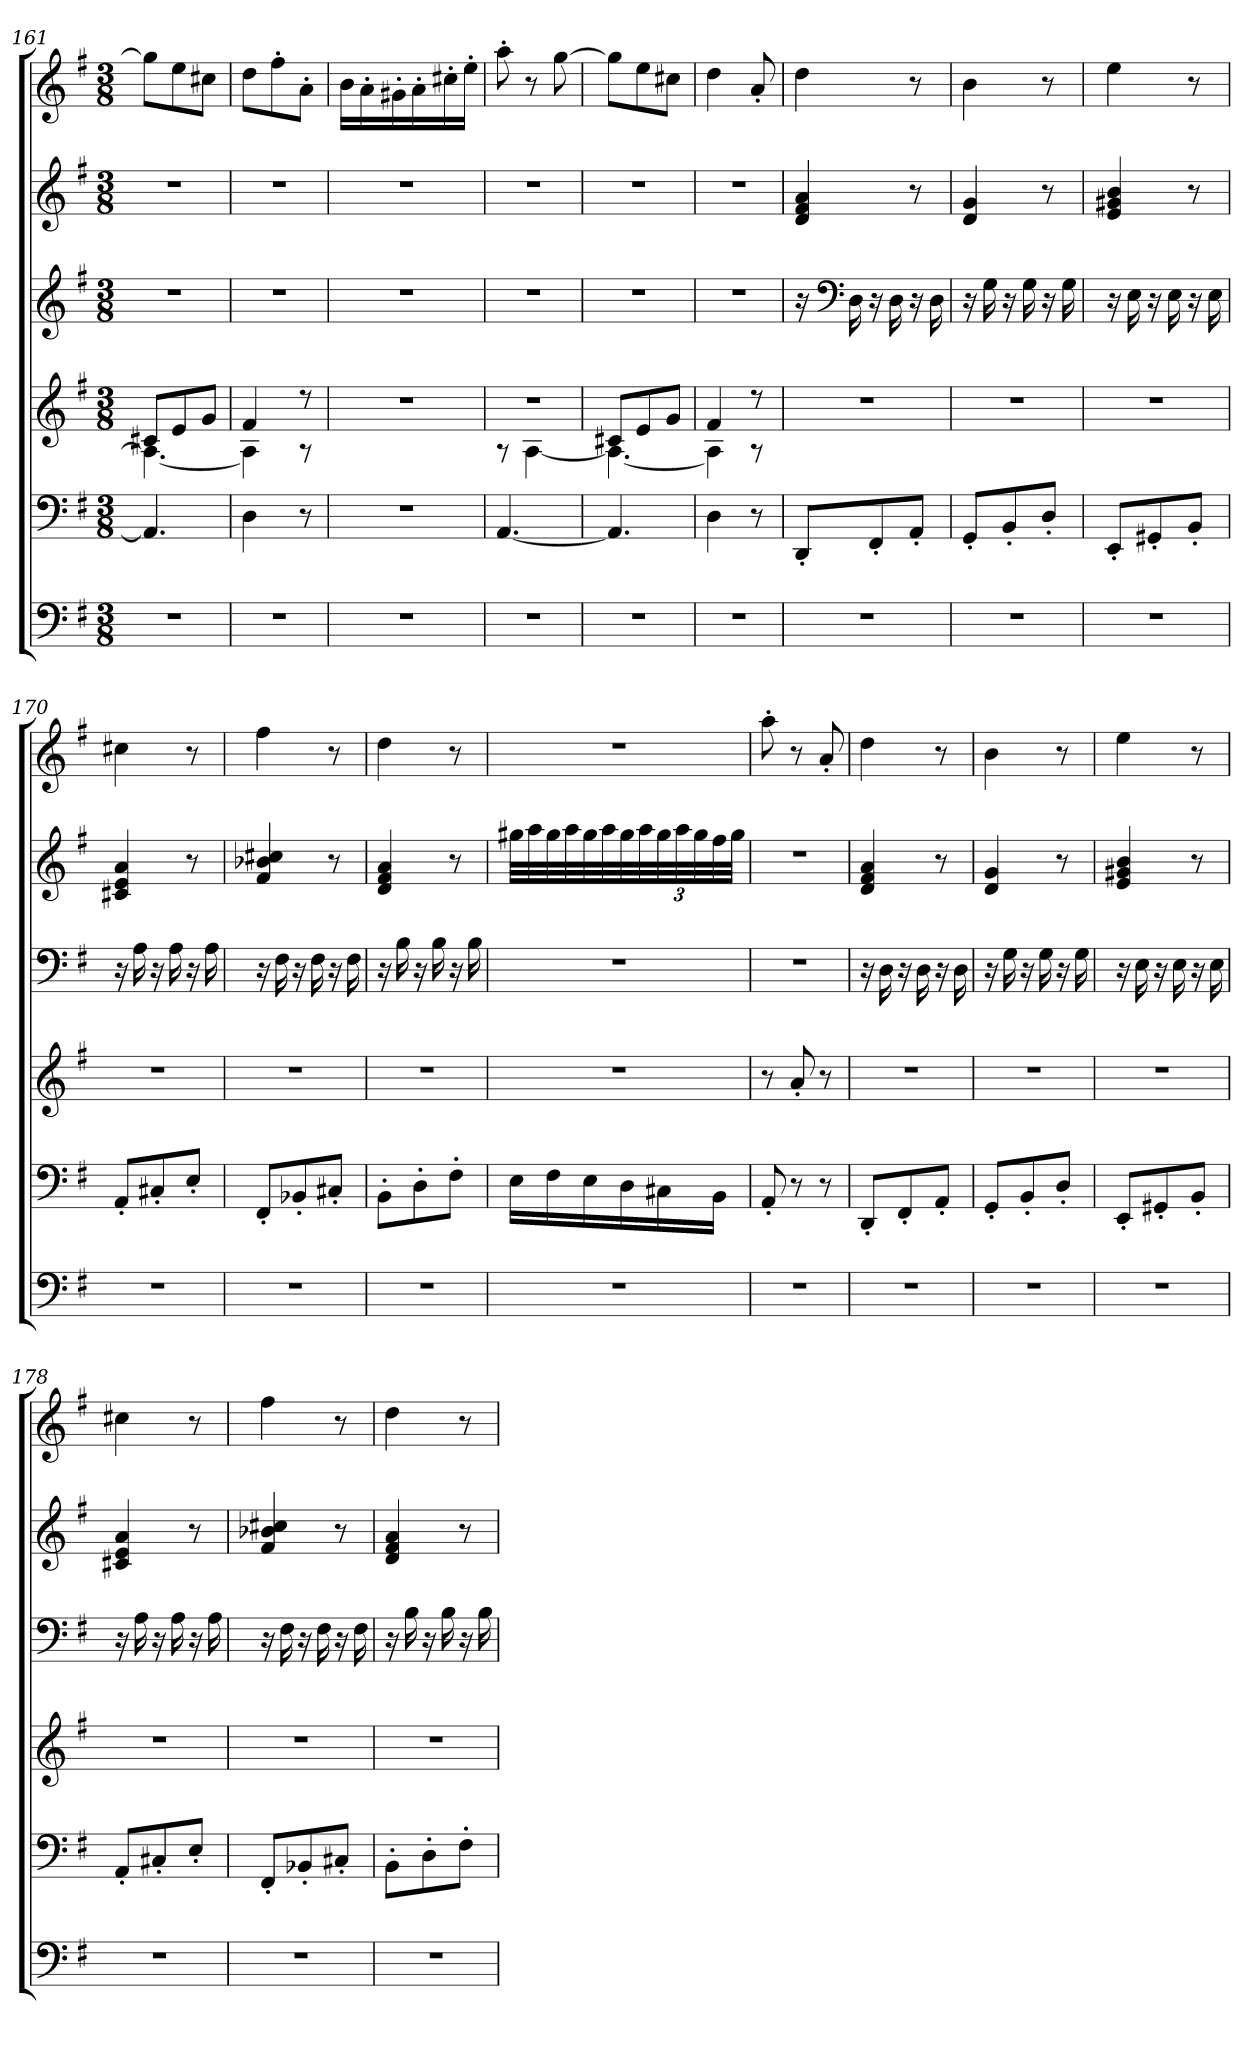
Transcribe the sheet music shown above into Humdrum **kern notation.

**kern	**kern	**kern	**kern	**kern	**kern
*part5	*part5	*part4	*part3	*part2	*part1
*staff6	*staff5	*staff4	*staff3	*staff2	*staff1
*clefF4	*clefF4	*clefG2	*clefG2	*clefG2	*clefG2
*k[f#]	*k[f#]	*k[f#]	*k[f#]	*k[f#]	*k[f#]
*M3/8	*M3/8	*M3/8	*M3/8	*M3/8	*M3/8
*MM111	*MM111	*MM111	*MM111	*MM111	*MM111
=161	=161	=161	=161	=161	=161
*	*	*^	*	*	*
4.r	4.AA/]	8c#X/L	4.A\_	4.r	4.r	8gg\L]
.	.	8e/	.	.	.	8ee\
.	.	8g/J	.	.	.	8cc#X\J
=162	=162	=162	=162	=162	=162	=162
*	*	*	*	*	*	*MM111
4.r	4D\	4f#/	4A\]	4.r	4.r	8dd\L
*	*	*	*	*	*	*MM109
.	.	.	.	.	.	8ff#'\
.	8r	8r	8r	.	.	8a'\J
*	*	*v	*v	*	*	*
=163	=163	=163	=163	=163	=163
*	*	*	*	*	*MM111
4.r	4.r	4.r	4.r	4.r	16b\LL
.	.	.	.	.	16a'\
.	.	.	.	.	16g#X'\
.	.	.	.	.	16a'\
.	.	.	.	.	16cc#X'\
.	.	.	.	.	16ee'\JJ
=164	=164	=164	=164	=164	=164
*	*	*	*	*	*MM111
*	*	*^	*	*	*
4.r	[4.AA/	4.r	8r	4.r	4.r	8aa'\
.	.	.	[4A\	.	.	8r
.	.	.	.	.	.	[8gg\
=165	=165	=165	=165	=165	=165	=165
*	*	*	*	*	*	*MM111
4.r	4.AA/]	8c#X/L	4.A\_	4.r	4.r	8gg\L]
.	.	8e/	.	.	.	8ee\
.	.	8g/J	.	.	.	8cc#X\J
!!LO:LB:g=z
=166	=166	=166	=166	=166	=166	=166
*	*	*	*	*	*	*MM111
4.r	4D\	4f#/	4A\]	4.r	4.r	4dd\
*	*	*	*	*	*	*MM109
.	8r	8r	8r	.	.	8a'/
*	*	*v	*v	*	*	*
=167	=167	=167	=167	=167	=167
*	*	*	*	*	*MM111
4.r	8DD'/L	4.r	16r	4d/ 4f#/ 4a/	4dd\
*	*	*	*clefF4	*	*
.	.	.	16D\	.	.
.	8FF#'/	.	16r	.	.
.	.	.	16D\	.	.
.	8AA'/J	.	16r	8r	8r
.	.	.	16D\	.	.
=168	=168	=168	=168	=168	=168
*	*	*	*	*	*MM111
4.r	8GG'/L	4.r	16r	4d/ 4g/	4b\
.	.	.	16G\	.	.
.	8BB'/	.	16r	.	.
.	.	.	16G\	.	.
.	8D'/J	.	16r	8r	8r
.	.	.	16G\	.	.
=169	=169	=169	=169	=169	=169
*	*	*	*	*	*MM111
4.r	8EE'/L	4.r	16r	4e/ 4g#X/ 4b/	4ee\
.	.	.	16E\	.	.
.	8GG#X'/	.	16r	.	.
.	.	.	16E\	.	.
.	8BB'/J	.	16r	8r	8r
.	.	.	16E\	.	.
=170	=170	=170	=170	=170	=170
*	*	*	*	*	*MM111
4.r	8AA'/L	4.r	16r	4c#X/ 4e/ 4a/	4cc#X\
.	.	.	16A\	.	.
.	8C#X'/	.	16r	.	.
.	.	.	16A\	.	.
.	8E'/J	.	16r	8r	8r
.	.	.	16A\	.	.
=171	=171	=171	=171	=171	=171
*	*	*	*	*	*MM111
4.r	8FF#'/L	4.r	16r	4f#/ 4b-X/ 4cc#X/	4ff#\
.	.	.	16F#\	.	.
.	8BB-X'/	.	16r	.	.
.	.	.	16F#\	.	.
.	8C#X'/J	.	16r	8r	8r
.	.	.	16F#\	.	.
!!LO:PB:g=z
=172	=172	=172	=172	=172	=172
*	*	*	*	*	*MM111
4.r	8BB'\L	4.r	16r	4d/ 4f#/ 4a/	4dd\
.	.	.	16B\	.	.
.	8D'\	.	16r	.	.
.	.	.	16B\	.	.
.	8F#'\J	.	16r	8r	8r
.	.	.	16B\	.	.
=173	=173	=173	=173	=173	=173
*	*	*	*	*	*MM111
4.r	16E\LL	4.r	4.r	32gg#X\LLL	4.r
.	.	.	.	32aa\	.
.	16F#\	.	.	32gg#\	.
.	.	.	.	32aa\	.
.	16E\	.	.	32gg#\	.
.	.	.	.	32aa\	.
.	16D\	.	.	32gg#\	.
.	.	.	.	32aa\	.
*	*	*	*	*Xbrackettup	*
.	16C#X\	.	.	48gg#\	.
.	.	.	.	48aa\	.
.	.	.	.	48gg#\	.
.	16BB\JJ	.	.	32ff#\	.
.	.	.	.	32gg#\JJJ	.
=174	=174	=174	=174	=174	=174
4.r	8AA'/	8r	4.r	4.r	8aa'\
*	*	*	*	*	*MM107
.	8r	8a'/	.	.	8r
*	*	*	*	*	*MM109
.	8r	8r	.	.	8a'/
=175	=175	=175	=175	=175	=175
*	*	*	*	*	*MM111
4.r	8DD'/L	4.r	16r	4d/ 4f#/ 4a/	4dd\
.	.	.	16D\	.	.
.	8FF#'/	.	16r	.	.
.	.	.	16D\	.	.
.	8AA'/J	.	16r	8r	8r
.	.	.	16D\	.	.
=176	=176	=176	=176	=176	=176
*	*	*	*	*	*MM111
4.r	8GG'/L	4.r	16r	4d/ 4g/	4b\
.	.	.	16G\	.	.
.	8BB'/	.	16r	.	.
.	.	.	16G\	.	.
.	8D'/J	.	16r	8r	8r
.	.	.	16G\	.	.
!!LO:LB:g=z
=177	=177	=177	=177	=177	=177
*	*	*	*	*	*MM111
4.r	8EE'/L	4.r	16r	4e/ 4g#X/ 4b/	4ee\
.	.	.	16E\	.	.
.	8GG#X'/	.	16r	.	.
.	.	.	16E\	.	.
.	8BB'/J	.	16r	8r	8r
.	.	.	16E\	.	.
=178	=178	=178	=178	=178	=178
*	*	*	*	*	*MM111
4.r	8AA'/L	4.r	16r	4c#X/ 4e/ 4a/	4cc#X\
.	.	.	16A\	.	.
.	8C#X'/	.	16r	.	.
.	.	.	16A\	.	.
.	8E'/J	.	16r	8r	8r
.	.	.	16A\	.	.
=179	=179	=179	=179	=179	=179
*	*	*	*	*	*MM111
4.r	8FF#'/L	4.r	16r	4f#/ 4b-X/ 4cc#X/	4ff#\
.	.	.	16F#\	.	.
.	8BB-X'/	.	16r	.	.
.	.	.	16F#\	.	.
.	8C#X'/J	.	16r	8r	8r
.	.	.	16F#\	.	.
=180	=180	=180	=180	=180	=180
*	*	*	*	*	*MM111
4.r	8BB'\L	4.r	16r	4d/ 4f#/ 4a/	4dd\
.	.	.	16B\	.	.
.	8D'\	.	16r	.	.
.	.	.	16B\	.	.
.	8F#'\J	.	16r	8r	8r
.	.	.	16B\	.	.
=	=	=	=	=	=
*-	*-	*-	*-	*-	*-
